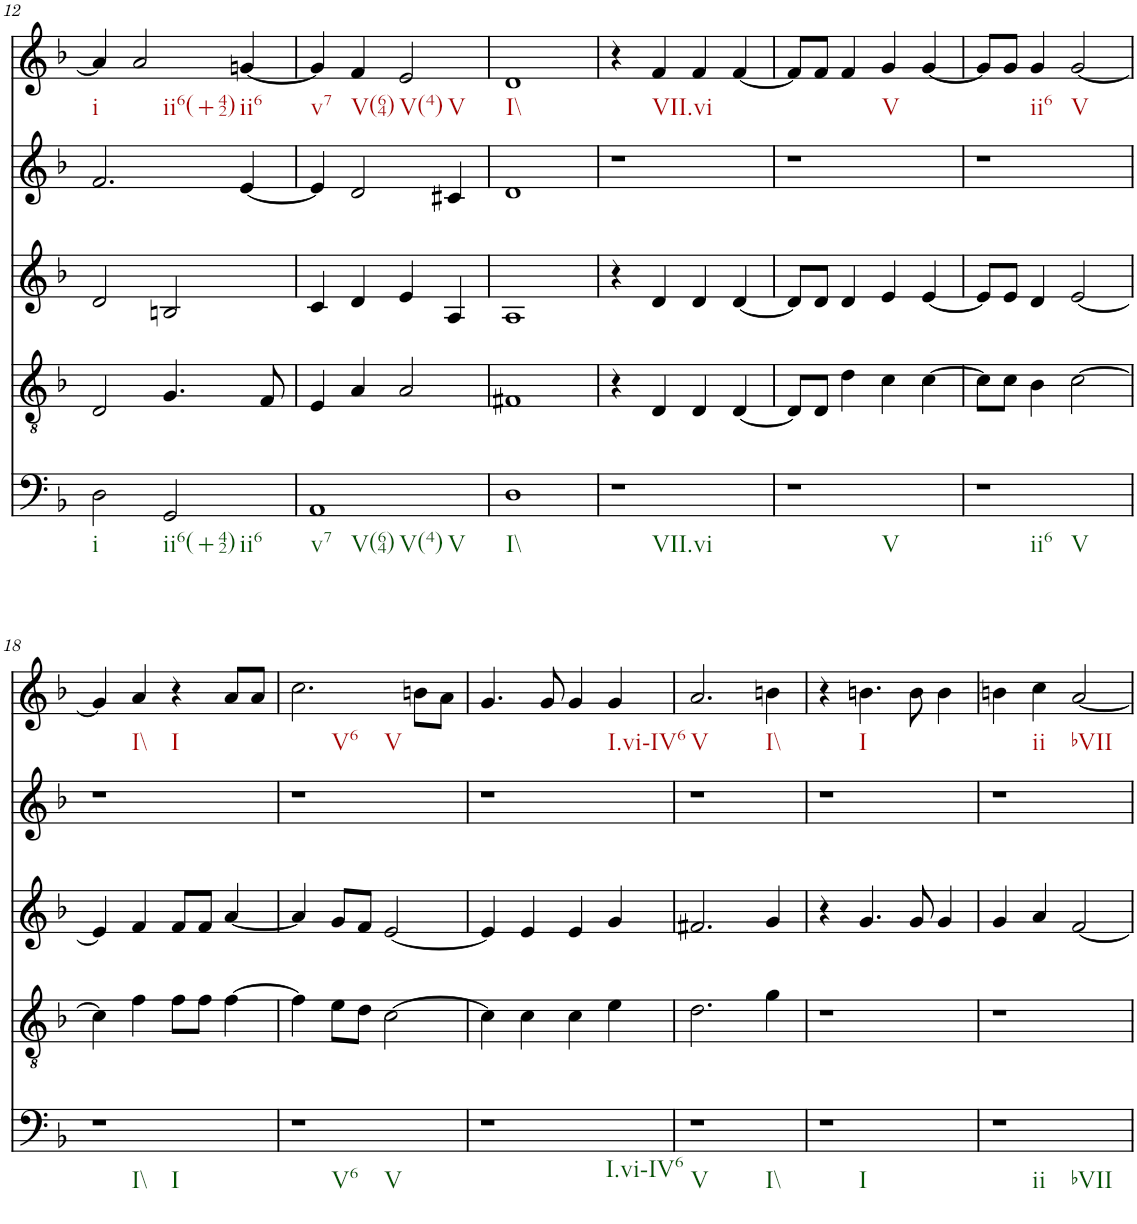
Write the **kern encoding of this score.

**kern	**kern	**kern	**kern	**kern
*part5	*part4	*part3	*part2	*part1
*staff5	*staff4	*staff3	*staff2	*staff1
*I"vox	*I"vox	*I"vox	*I"vox	*I"vox
!!LO:PB:g=z
*clefF4	*clefGv2	*clefG2	*clefG2	*clefG2
*k[b-]	*k[b-]	*k[b-]	*k[b-]	*k[b-]
*M4/4	*M4/4	*M4/4	*M4/4	*M4/4
=12	=12	=12	=12	=12
2D\	2D/	2d/	2.f/	4a/]
.	.	.	.	2a/
2GG/	4.G/	2Bn/	.	.
.	.	.	[4e/	[4gn/
.	8F/	.	.	.
=13	=13	=13	=13	=13
1AA	4E/	4c/	4e/]	4g/]
.	4A/	4d/	2d/	4f/
.	2A/	4e/	.	2e/
.	.	4A/	4c#X/	.
=14	=14	=14	=14	=14
1D	1F#X	1A	1d	1d
=15	=15	=15	=15	=15
1r	4r	4r	1r	4r
.	4D/	4d/	.	4f/
.	4D/	4d/	.	4f/
.	[4D/	[4d/	.	[4f/
=16	=16	=16	=16	=16
1r	8D/L]	8d/L]	1r	8f/L]
.	8D/J	8d/J	.	8f/J
.	4d\	4d/	.	4f/
.	4c\	4e/	.	4g/
.	[4c\	[4e/	.	[4g/
=17	=17	=17	=17	=17
1r	8c\L]	8e/L]	1r	8g/L]
.	8c\J	8e/J	.	8g/J
.	4B-\	4d/	.	4g/
.	[2c\	[2e/	.	[2g/
!!LO:LB:g=z
=18	=18	=18	=18	=18
1r	4c\]	4e/]	1r	4g/]
.	4f\	4f/	.	4a/
.	8f\L	8f/L	.	4r
.	8f\J	8f/J	.	.
.	[4f\	[4a/	.	8a/L
.	.	.	.	8a/J
=19	=19	=19	=19	=19
1r	4f\]	4a/]	1r	2.cc\
.	8e\L	8g/L	.	.
.	8d\J	8f/J	.	.
.	[2c\	[2e/	.	.
.	.	.	.	8bn\L
.	.	.	.	8a\J
=20	=20	=20	=20	=20
1r	4c\]	4e/]	1r	4.g/
.	4c\	4e/	.	.
.	.	.	.	8g/
.	4c\	4e/	.	4g/
.	4e\	4g/	.	4g/
=21	=21	=21	=21	=21
1r	2.d\	2.f#X/	1r	2.a/
.	4g\	4g/	.	4bn\
=22	=22	=22	=22	=22
1r	1r	4r	1r	4r
.	.	4.g/	.	4.bn\
.	.	8g/	.	8b\
.	.	4g/	.	4b\
=23	=23	=23	=23	=23
1r	1r	4g/	1r	4bn\
.	.	4a/	.	4cc\
.	.	[2f/	.	[2a/
=	=	=	=	=
*-	*-	*-	*-	*-
